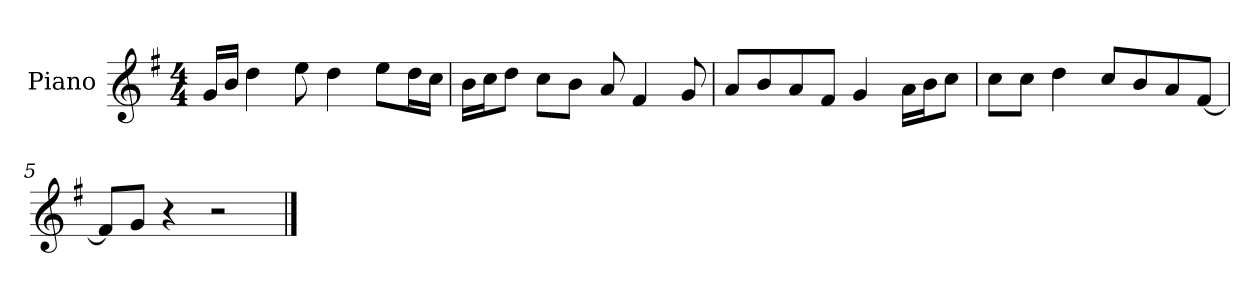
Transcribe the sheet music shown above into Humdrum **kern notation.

**kern
*part1
*staff1
*I"Piano
*I'P-no
*clefG2
*k[f#]
*M4/4
*MM90
=1
16g/LL
16b/JJ
4dd\
8ee\
4dd\
8ee\L
16dd\L
16cc\JJ
=2
16b\LL
16cc\J
8dd\J
8cc\L
8b\J
8a/
4f#/
8g/
=3
8a/L
8b/
8a/
8f#/J
4g/
16a\LL
16b\J
8cc\J
=4
8cc\L
8cc\J
4dd\
8cc/L
8b/
8a/
[8f#/J
=5
8f#/L]
8g/J
4r
2r
==
*-
